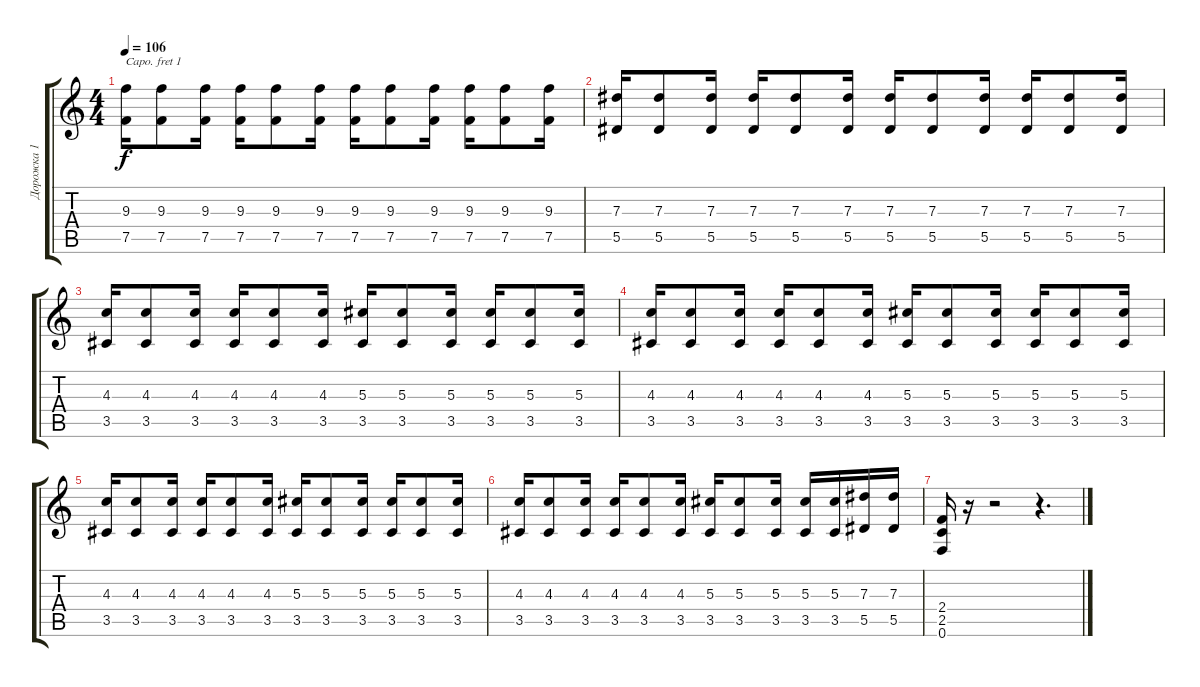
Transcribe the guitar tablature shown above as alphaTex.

\track ("Дорожка 1" "Дорожка 1") {instrument distortionguitar}
\staff {score tabs}
\capo 1
\tuning (E4 B3 G3 D3 A2 E2) {hide}
\ts (4 4)
\tempo 106
\clef g2
\ks c
(9.3 7.5).16{dy f} (9.3 7.5).8 (9.3 7.5).16 (9.3 7.5).16 (9.3 7.5).8 (9.3 7.5).16 (9.3 7.5).16 (9.3 7.5).8 (9.3 7.5).16 (9.3 7.5).16 (9.3 7.5).8 (9.3 7.5).16 |
(7.3 5.5).16 (7.3 5.5).8 (7.3 5.5).16 (7.3 5.5).16 (7.3 5.5).8 (7.3 5.5).16 (7.3 5.5).16 (7.3 5.5).8 (7.3 5.5).16 (7.3 5.5).16 (7.3 5.5).8 (7.3 5.5).16 |
(4.3 3.5).16 (4.3 3.5).8 (4.3 3.5).16 (4.3 3.5).16 (4.3 3.5).8 (4.3 3.5).16 (5.3 3.5).16 (5.3 3.5).8 (5.3 3.5).16 (5.3 3.5).16 (5.3 3.5).8 (5.3 3.5).16 |
(4.3 3.5).16 (4.3 3.5).8 (4.3 3.5).16 (4.3 3.5).16 (4.3 3.5).8 (4.3 3.5).16 (5.3 3.5).16 (5.3 3.5).8 (5.3 3.5).16 (5.3 3.5).16 (5.3 3.5).8 (5.3 3.5).16 |
(4.3 3.5).16 (4.3 3.5).8 (4.3 3.5).16 (4.3 3.5).16 (4.3 3.5).8 (4.3 3.5).16 (5.3 3.5).16 (5.3 3.5).8 (5.3 3.5).16 (5.3 3.5).16 (5.3 3.5).8 (5.3 3.5).16 |
(4.3 3.5).16 (4.3 3.5).8 (4.3 3.5).16 (4.3 3.5).16 (4.3 3.5).8 (4.3 3.5).16 (5.3 3.5).16 (5.3 3.5).8 (5.3 3.5).16 (5.3 3.5).16 (5.3 3.5).16 (7.3 5.5).16 (7.3 5.5).16 |
(2.4 2.5 0.6).16 r.16 r.2 r.4{d}
